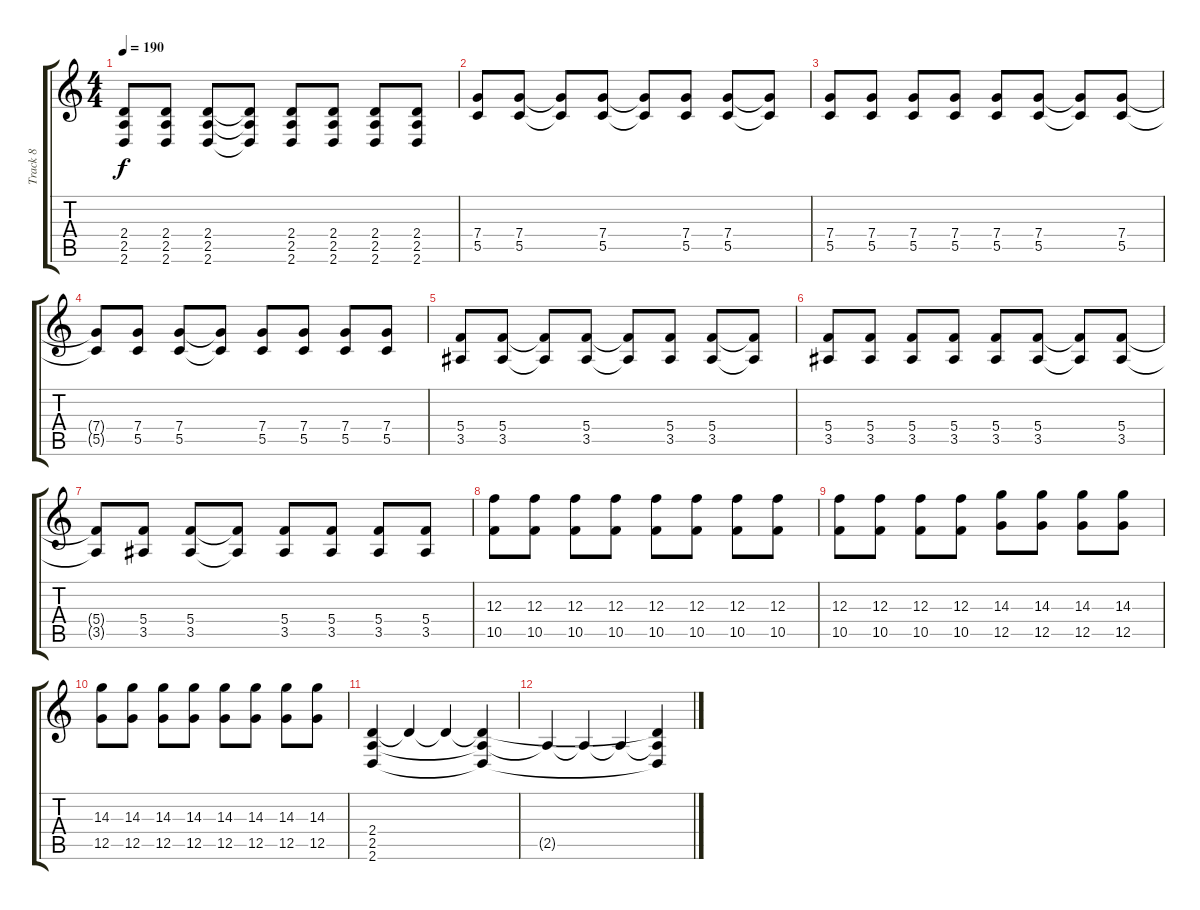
\track ("Track 8" "Track 8") {instrument distortionguitar}
\staff {score tabs}
\tuning (D4 A3 F3 C3 G2 C2) {hide}
\ts (4 4)
\tempo 190
\clef g2
\ks c
(2.4{t} 2.5{t} 2.6{t}).8{dy f} (2.4 2.5 2.6).8 (2.4 2.5 2.6).8 (2.4{t} 2.5{t} 2.6{t}).8 (2.4 2.5 2.6).8 (2.4 2.5 2.6).8 (2.4 2.5 2.6).8 (2.4 2.5 2.6).8 |
(7.4 5.5).8 (7.4 5.5).8 (7.4{t} 5.5{t}).8 (7.4 5.5).8 (7.4{t} 5.5{t}).8 (7.4 5.5).8 (7.4 5.5).8 (7.4{t} 5.5{t}).8 |
(7.4 5.5).8 (7.4 5.5).8 (7.4 5.5).8 (7.4 5.5).8 (7.4 5.5).8 (7.4 5.5).8 (7.4{t} 5.5{t}).8 (7.4 5.5).8 |
(7.4{t} 5.5{t}).8 (7.4 5.5).8 (7.4 5.5).8 (7.4{t} 5.5{t}).8 (7.4 5.5).8 (7.4 5.5).8 (7.4 5.5).8 (7.4 5.5).8 |
(5.4 3.5).8 (5.4 3.5).8 (5.4{t} 3.5{t}).8 (5.4 3.5).8 (5.4{t} 3.5{t}).8 (5.4 3.5).8 (5.4 3.5).8 (5.4{t} 3.5{t}).8 |
(5.4 3.5).8 (5.4 3.5).8 (5.4 3.5).8 (5.4 3.5).8 (5.4 3.5).8 (5.4 3.5).8 (5.4{t} 3.5{t}).8 (5.4 3.5).8 |
(5.4{t} 3.5{t}).8 (5.4 3.5).8 (5.4 3.5).8 (5.4{t} 3.5{t}).8 (5.4 3.5).8 (5.4 3.5).8 (5.4 3.5).8 (5.4 3.5).8 |
(12.3 10.5).8 (12.3 10.5).8 (12.3 10.5).8 (12.3 10.5).8 (12.3 10.5).8 (12.3 10.5).8 (12.3 10.5).8 (12.3 10.5).8 |
(12.3 10.5).8 (12.3 10.5).8 (12.3 10.5).8 (12.3 10.5).8 (14.3 12.5).8 (14.3 12.5).8 (14.3 12.5).8 (14.3 12.5).8 |
(14.3 12.5).8 (14.3 12.5).8 (14.3 12.5).8 (14.3 12.5).8 (14.3 12.5).8 (14.3 12.5).8 (14.3 12.5).8 (14.3 12.5).8 |
(2.4 2.5 2.6).4 2.4{t}.4 2.4{t}.4 (2.4{t} 2.5{t} 2.6{t}).4 |
2.5{t}.4 2.5{t}.4 2.5{t}.4 (2.4{t} 2.5{t} 2.6{t}).4
